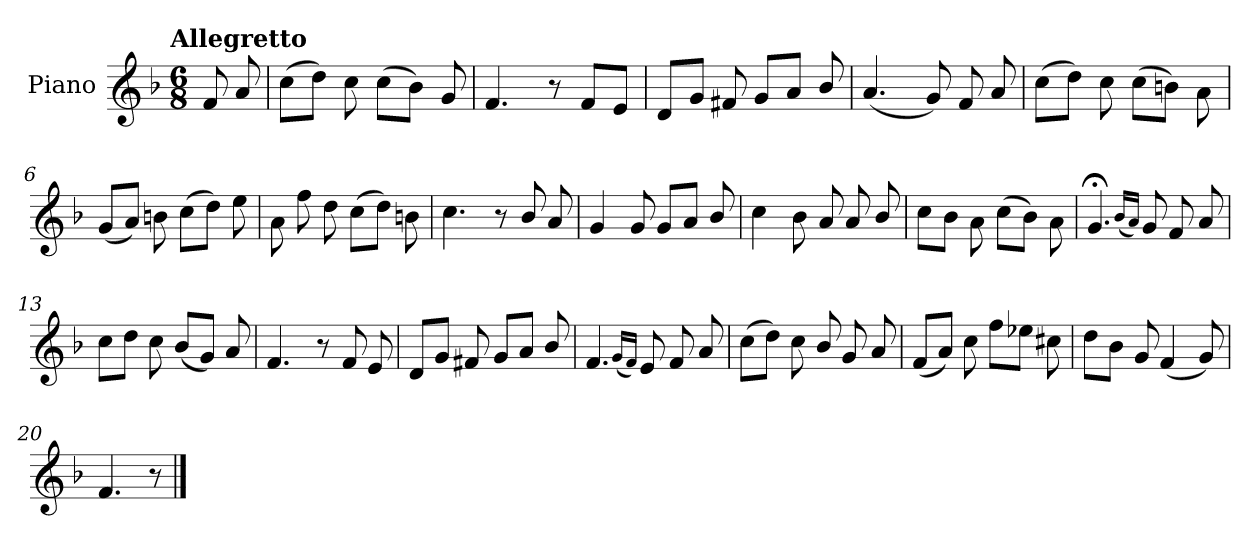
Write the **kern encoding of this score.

**kern
*part1
*staff1
*I"Piano
*I'Pno.
*clefG2
*k[b-]
!!LO:TX:omd:t=Allegretto
*M6/8
*MM116
=
8f/
8a/
=1
(>8cc\L
8dd\J)
8cc\
(>8cc\L
8b-\J)
8g/
=2
4.f/
8r
8f/L
8e/J
=3
8d/L
8g/J
8f#X/
8g/L
8a/J
8b-/
=4
(<4.a/
8g/)
8f/
8a/
!!LO:LB:g=z
=5
(>8cc\L
8dd\J)
8cc\
(>8cc\L
8bn\J)
8a\
=6
(<8g/L
8a/J)
8bn\
(>8cc\L
8dd\J)
8ee\
=7
8a\
8ff\
8dd\
(>8cc\L
8dd\J)
8bn\
=8
4.cc\
8r
8b-/
8a/
=9
4g/
8g/
8g/L
8a/J
8b-/
!!LO:LB:g=z
=10
4cc\
8b-\
8a/
8a/
8b-/
=11
8cc\L
8b-\J
8a\
(>8cc\L
8b-\J)
8a\
=12
4.g;</
(<16qqb-/LL
16qqa/JJ)
8g/
8f/
8a/
=13
8cc\L
8dd\J
8cc\
(<8b-/L
8g/J)
8a/
=14
4.f/
8r
8f/
8e/
=15
8d/L
8g/J
8f#X/
8g/L
8a/J
8b-/
!!LO:LB:g=z
=16
4.f/
(<16qqg/LL
16qqf/JJ)
8e/
8f/
8a/
=17
(>8cc\L
8dd\J)
8cc\
8b-/
8g/
8a/
=18
(<8f/L
8a/J)
8cc\
8ff\L
8ee-X\J
8cc#X\
=19
8dd\L
8b-\J
8g/
(<4f/
8g/)
=20
4.f/
8r
==
*-
